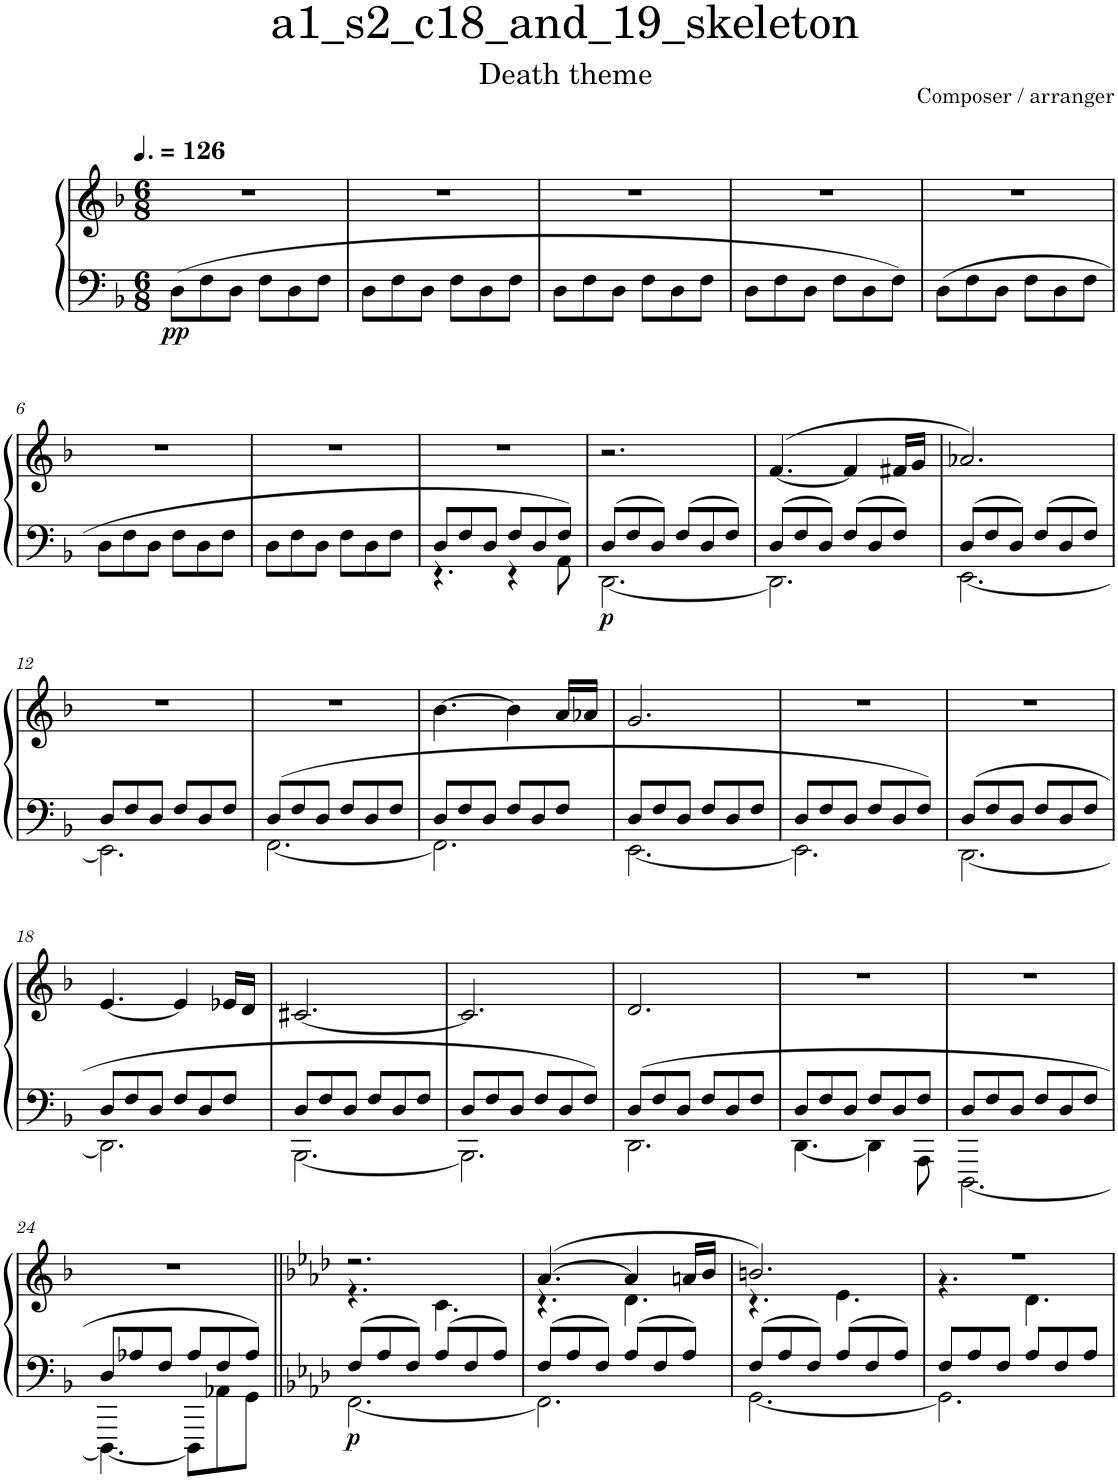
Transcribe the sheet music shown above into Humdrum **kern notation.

**kern	**kern	**dynam
*part1	*part1	*part1
*staff2	*staff1	*staff1/2
*I"Piano	*	*
*I'Pno.	*	*
*clefF4	*clefG2	*
*k[b-]	*k[b-]	*
*M6/8	*M6/8	*
*MM189	*MM189	*
=1	=1	=1
!	!	!LO:DY:b=2
8D\L	2.r	pp
8F\	.	.
8D\J	.	.
8F\L	.	.
8D\	.	.
8F\J	.	.
=2	=2	=2
8D\L	2.r	.
8F\	.	.
8D\J	.	.
8F\L	.	.
8D\	.	.
8F\J	.	.
=3	=3	=3
8D\L	2.r	.
8F\	.	.
8D\J	.	.
8F\L	.	.
8D\	.	.
8F\J	.	.
=4	=4	=4
8D\L	2.r	.
8F\	.	.
8D\J	.	.
8F\L	.	.
8D\	.	.
8F\J	.	.
=5	=5	=5
8D\L	2.r	.
8F\	.	.
8D\J	.	.
8F\L	.	.
8D\	.	.
8F\J	.	.
!!LO:LB:g=z
=6	=6	=6
8D\L	2.r	.
8F\	.	.
8D\J	.	.
8F\L	.	.
8D\	.	.
8F\J	.	.
=7	=7	=7
8D\L	2.r	.
8F\	.	.
8D\J	.	.
8F\L	.	.
8D\	.	.
8F\J	.	.
=8	=8	=8
*^	*	*
8D/L	4.r	2.r	.
8F/	.	.	.
8D/J	.	.	.
8F/L	4r	.	.
8D/	.	.	.
8F/J	8AA\	.	.
=9	=9	=9	=9
!	!	!	!LO:DY:b=2
8D/L	[2.DD\	2.r	p
8F/	.	.	.
8D/J	.	.	.
8F/L	.	.	.
8D/	.	.	.
8F/J	.	.	.
=10	=10	=10	=10
8D/L	2.DD\]	(>[4.f/	.
8F/	.	.	.
8D/J	.	.	.
8F/L	.	4f/]	.
8D/	.	.	.
8F/J	.	16f#X/LL	.
.	.	16g/JJ	.
=11	=11	=11	=11
8D/L	[2.EE\	2.a-X/)	.
8F/	.	.	.
8D/J	.	.	.
8F/L	.	.	.
8D/	.	.	.
8F/J	.	.	.
!!LO:LB:g=z
=12	=12	=12	=12
8D/L	2.EE\]	2.r	.
8F/	.	.	.
8D/J	.	.	.
8F/L	.	.	.
8D/	.	.	.
8F/J	.	.	.
=13	=13	=13	=13
8D/L	[2.FF\	2.r	.
8F/	.	.	.
8D/J	.	.	.
8F/L	.	.	.
8D/	.	.	.
8F/J	.	.	.
=14	=14	=14	=14
8D/L	2.FF\]	[4.b-\	.
8F/	.	.	.
8D/J	.	.	.
8F/L	.	4b-\]	.
8D/	.	.	.
8F/J	.	16a/LL	.
.	.	16a-X/JJ	.
=15	=15	=15	=15
8D/L	[2.EE\	2.g/	.
8F/	.	.	.
8D/J	.	.	.
8F/L	.	.	.
8D/	.	.	.
8F/J	.	.	.
=16	=16	=16	=16
8D/L	2.EE\]	2.r	.
8F/	.	.	.
8D/J	.	.	.
8F/L	.	.	.
8D/	.	.	.
8F/J	.	.	.
=17	=17	=17	=17
8D/L	[2.DD\	2.r	.
8F/	.	.	.
8D/J	.	.	.
8F/L	.	.	.
8D/	.	.	.
8F/J	.	.	.
!!LO:LB:g=z
=18	=18	=18	=18
8D/L	2.DD\]	[4.e/	.
8F/	.	.	.
8D/J	.	.	.
8F/L	.	4e/]	.
8D/	.	.	.
8F/J	.	16e-X/LL	.
.	.	16d/JJ	.
=19	=19	=19	=19
8D/L	[2.BBB-\	[2.c#X/	.
8F/	.	.	.
8D/J	.	.	.
8F/L	.	.	.
8D/	.	.	.
8F/J	.	.	.
=20	=20	=20	=20
8D/L	2.BBB-\]	2.c#/]	.
8F/	.	.	.
8D/J	.	.	.
8F/L	.	.	.
8D/	.	.	.
8F/J	.	.	.
=21	=21	=21	=21
8D/L	2.DD\	2.d/	.
8F/	.	.	.
8D/J	.	.	.
8F/L	.	.	.
8D/	.	.	.
8F/J	.	.	.
=22	=22	=22	=22
8D/L	[4.DD\	2.r	.
8F/	.	.	.
8D/J	.	.	.
8F/L	4DD\]	.	.
8D/	.	.	.
8F/J	8AAA\	.	.
=23	=23	=23	=23
8D/L	[2.DDD\	2.r	.
8F/	.	.	.
8D/J	.	.	.
8F/L	.	.	.
8D/	.	.	.
8F/J	.	.	.
!!LO:LB:g=z
=24	=24	=24	=24
8D/L	4.DDD\_	2.r	.
8A-X/	.	.	.
8F/J	.	.	.
8A-/L	8DDD\L]	.	.
8F/	8AA-X\	.	.
8A-/J	8GG\J	.	.
=25||	=25||	=25||	=25||
*k[b-e-a-d-]	*	*k[b-e-a-d-]	*
*	*	*^	*
!	!	!	!	!LO:DY:b=2
8F/L	[2.FF\	2.r	4.r	p
8A-/	.	.	.	.
8F/J	.	.	.	.
8A-/L	.	.	4.c\	.
8F/	.	.	.	.
8A-/J	.	.	.	.
=26	=26	=26	=26	=26
8F/L	2.FF\]	(>[4.a-/	4.r	.
8A-/	.	.	.	.
8F/J	.	.	.	.
8A-/L	.	4a-/]	4.d-\	.
8F/	.	.	.	.
8A-/J	.	16an/LL	.	.
.	.	16b-/JJ	.	.
=27	=27	=27	=27	=27
8F/L	[2.GG\	2.bn/)	4.r	.
8A-/	.	.	.	.
8F/J	.	.	.	.
8A-/L	.	.	4.e-\	.
8F/	.	.	.	.
8A-/J	.	.	.	.
=28	=28	=28	=28	=28
8F/L	2.GG\]	2.r	4.r	.
8A-/	.	.	.	.
8F/J	.	.	.	.
8A-/L	.	.	4.d-\	.
8F/	.	.	.	.
8A-/J	.	.	.	.
*v	*v	*	*	*
*	*v	*v	*
=	=	=
*-	*-	*-
